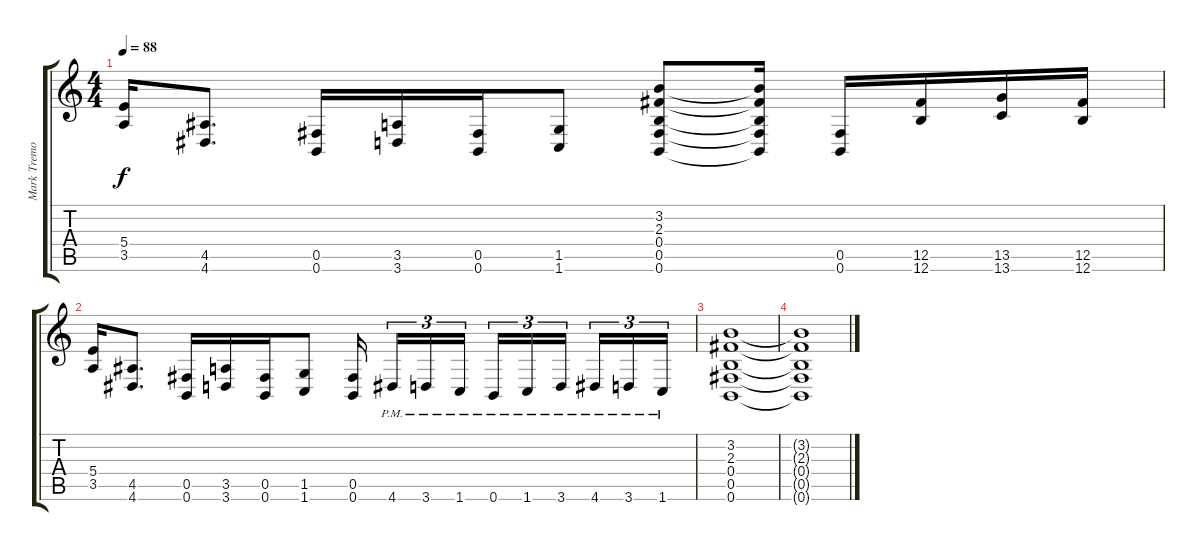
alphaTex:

\track ("Mark Tremonti" "Mark Tremo") {instrument distortionguitar}
\staff {score tabs}
\tuning (Db4 Ab3 E3 B2 Gb2 B1) {hide}
\ts (4 4)
\tempo 88
\clef g2
\ks c
(5.4 3.5).16{dy f} (4.5 4.6).8{d} (0.5 0.6).16 (3.5 3.6).16 (0.5 0.6).16 (1.5 1.6).8 (3.2 2.3 0.4 0.5 0.6).8 (3.2{t} 2.3{t} 0.4{t} 0.5{t} 0.6{t}).16 (0.5 0.6).16 (12.5 12.6).16 (13.5 13.6).16 (12.5 12.6).16 |
(5.4 3.5).16 (4.5 4.6).8{d} (0.5 0.6).16 (3.5 3.6).16 (0.5 0.6).16 (1.5 1.6).8 (0.5 0.6).16{beam splitsecondary} 4.6{pm}.16{tu (3 2)} 3.6{pm}.16{tu (3 2)} 1.6{pm}.16{tu (3 2)} 0.6{pm}.16{tu (3 2)} 1.6{pm}.16{tu (3 2)} 3.6{pm}.16{tu (3 2) beam splitsecondary} 4.6{pm}.16{tu (3 2)} 3.6{pm}.16{tu (3 2)} 1.6{pm}.16{tu (3 2)} |
(3.2 2.3 0.4 0.5 0.6).1 |
(3.2{t} 2.3{t} 0.4{t} 0.5{t} 0.6{t}).1{volume 0}
